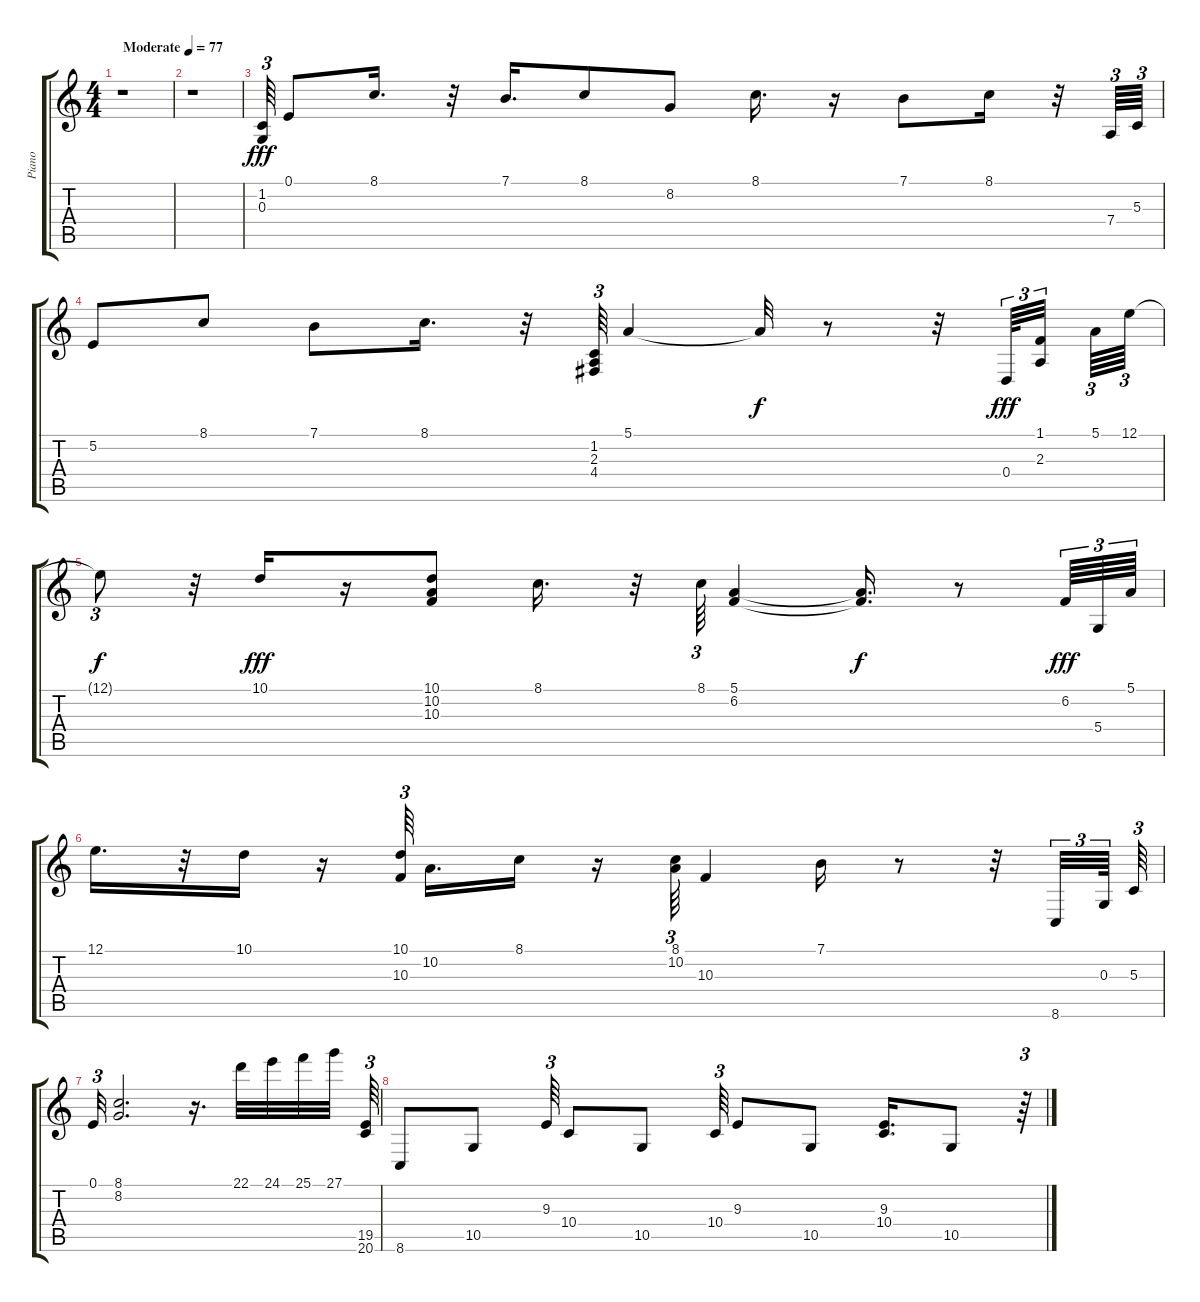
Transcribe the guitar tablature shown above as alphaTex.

\track ("Piano" "Piano") {instrument brightacousticpiano}
\staff {score tabs}
\tuning (E4 B3 G3 D3 A2 E2) {hide}
\ts (4 4)
\tempo (77 "Moderate")
\clef g2
\ks c
r.1{dy fff instrument brightacousticpiano} |
r.1 |
(1.2 0.3).64{tu (3 2)} 0.1.8 8.1.16{d} r.32 7.1.16{d} 8.1.8 8.2.8 8.1.16{d} r.16 7.1.8 8.1.16 r.32 7.4.64{tu (3 2)} 5.3.64{tu (3 2)} |
5.2.8 8.1.8 7.1.8 8.1.16{d} r.32 (1.2 2.3 4.4).64{tu (3 2)} 5.1.4 5.1{t}.32{dy f} r.8 r.32 0.4.64{tu (3 2) dy fff} (1.1 2.3).32{tu (3 2) beam splitsecondary} 5.1.64{tu (3 2)} 12.1.64{tu (3 2)} |
12.1{t}.8{tu (3 2) dy f} r.32 10.1.16{dy fff} r.16 (10.1 10.2 10.3).8 8.1.16{d} r.32 8.1.64{tu (3 2)} (5.1 6.2).4 (5.1{t} 6.2{t}).16{d dy f} r.8 6.2.64{tu (3 2) dy fff} 5.4.64{tu (3 2)} 5.1.64{tu (3 2)} |
12.1.16{d} r.32 10.1.16 r.16 (10.1 10.3).64{tu (3 2) beam splitsecondary} 10.2.16{d} 8.1.16 r.16 (8.1 10.2).64{tu (3 2)} 10.3.4 7.1.16 r.8 r.32 8.6.32{tu (3 2)} 0.3.64{tu (3 2)} 5.3.64{tu (3 2)} |
0.1.32{tu (3 2)} (8.1 8.2).2{d} r.16{d} 22.1.32 24.1.32 25.1.32 27.1.32{beam splitsecondary} (19.5 20.6).64{tu (3 2)} |
8.6.8 10.5.8 9.3.64{tu (3 2)} 10.4.8 10.5.8 10.4.64{tu (3 2)} 9.3.8 10.5.8 (9.3 10.4).16{d} 10.5.8 r.64{tu (3 2)}
